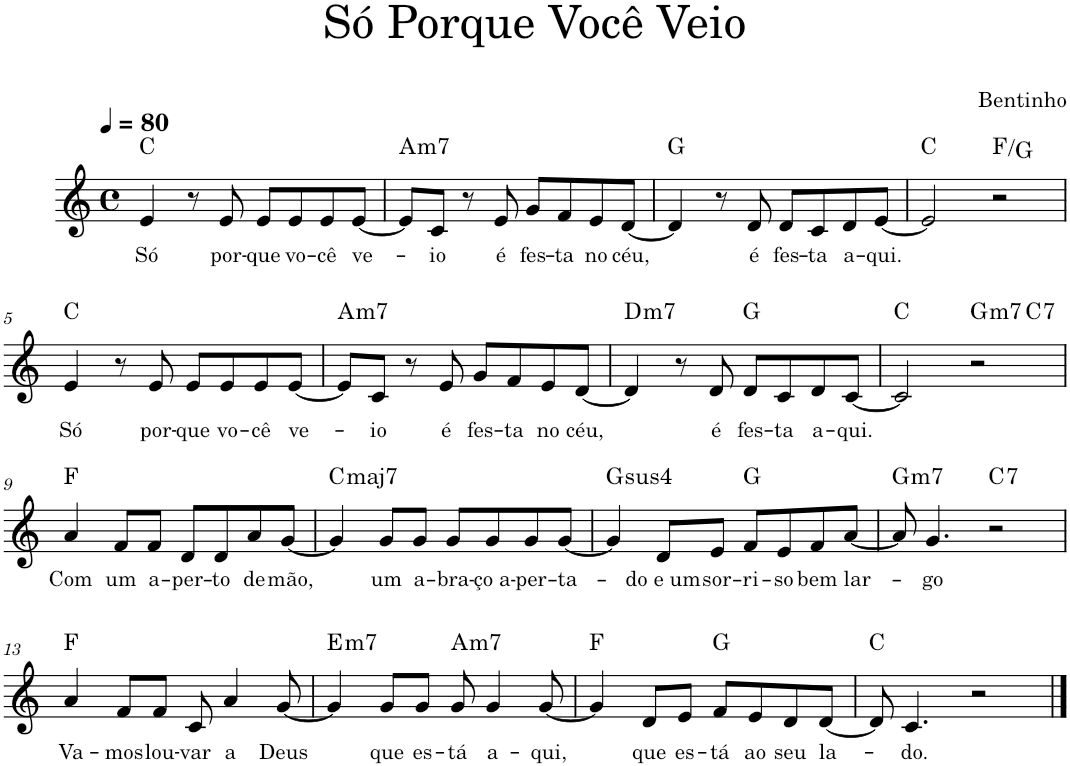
**kern	**text	**harte
*part1	*part1	*part1
*staff1	*staff1	*
*I"Voz	*	*
*I'Vo.	*	*
*clefG2	*	*
*k[]	*	*
*M4/4	*	*
*met(c)	*	*
*MM80	*	*
=1	=1	=1
!	!LO:LY:b	!
4e/	Só	C:maj
8r	.	.
!	!LO:LY:b	!
8e/	por-	.
!	!LO:LY:b	!
8e/L	-que	.
!	!LO:LY:b	!
8e/	vo-	.
!	!LO:LY:b	!
8e/	-cê	.
!	!LO:LY:b	!
[8e/J	ve-	.
=2	=2	=2
!	!	!LO:H:kt=m7
8e/L]	.	A:min7
!	!LO:LY:b	!
8c/J	-io	.
8r	.	.
!	!LO:LY:b	!
8e/	é	.
!	!LO:LY:b	!
8g/L	fes-	.
!	!LO:LY:b	!
8f/	-ta	.
!	!LO:LY:b	!
8e/	no	.
!	!LO:LY:b	!
[8d/J	céu,	.
=3	=3	=3
4d/]	.	G:maj
8r	.	.
!	!LO:LY:b	!
8d/	é	.
!	!LO:LY:b	!
8d/L	fes-	.
!	!LO:LY:b	!
8c/	-ta	.
!	!LO:LY:b	!
8d/	a-	.
!	!LO:LY:b	!
[8e/J	-qui.	.
=4	=4	=4
2e/]	.	C:maj
2r	.	F:maj/2
!!LO:LB:g=z
=5	=5	=5
!	!LO:LY:b	!
4e/	Só	C:maj
8r	.	.
!	!LO:LY:b	!
8e/	por-	.
!	!LO:LY:b	!
8e/L	-que	.
!	!LO:LY:b	!
8e/	vo-	.
!	!LO:LY:b	!
8e/	-cê	.
!	!LO:LY:b	!
[8e/J	ve-	.
=6	=6	=6
!	!	!LO:H:kt=m7
8e/L]	.	A:min7
!	!LO:LY:b	!
8c/J	-io	.
8r	.	.
!	!LO:LY:b	!
8e/	é	.
!	!LO:LY:b	!
8g/L	fes-	.
!	!LO:LY:b	!
8f/	-ta	.
!	!LO:LY:b	!
8e/	no	.
!	!LO:LY:b	!
[8d/J	céu,	.
=7	=7	=7
!	!	!LO:H:kt=m7
4d/]	.	D:min7
8r	.	.
!	!LO:LY:b	!
8d/	é	.
!	!LO:LY:b	!
8d/L	fes-	G:maj
!	!LO:LY:b	!
8c/	-ta	.
!	!LO:LY:b	!
8d/	a-	.
!	!LO:LY:b	!
[8c/J	-qui.	.
=8	=8	=8
*^	*	*
2c/]	2.ryy	.	C:maj
!	!	!	!LO:H:kt=m7
2r	.	.	G:min7
!	!	!	!LO:H:kt=7
.	4ryy	.	C:7
!!LO:LB:g=z	!!
=9	=9	=9	=9
!	!	!LO:LY:b	!
*v	*v	*	*
4a/	Com	F:maj
!	!LO:LY:b	!
8f/L	um	.
!	!LO:LY:b	!
8f/J	a-	.
!	!LO:LY:b	!
8d/L	-per-	.
!	!LO:LY:b	!
8d/	-to	.
!	!LO:LY:b	!
8a/	de	.
!	!LO:LY:b	!
[8g/J	mão,	.
=10	=10	=10
!	!	!LO:H:kt=maj7
4g/]	.	C:maj7
!	!LO:LY:b	!
8g/L	um	.
!	!LO:LY:b	!
8g/J	a-	.
!	!LO:LY:b	!
8g/L	-bra-	.
!	!LO:LY:b	!
8g/	-ço a-	.
!	!LO:LY:b	!
8g/	-per-	.
!	!LO:LY:b	!
[8g/J	-ta-	.
=11	=11	=11
!	!	!LO:H:kt=4
4g/]	.	G:sus4
!	!LO:LY:b	!
8d/L	-do e um	.
!	!LO:LY:b	!
8e/J	sor-	.
!	!LO:LY:b	!
8f/L	-ri-	G:maj
!	!LO:LY:b	!
8e/	-so	.
!	!LO:LY:b	!
8f/	bem	.
!	!LO:LY:b	!
[8a/J	lar-	.
=12	=12	=12
!	!	!LO:H:kt=m7
8a/]	.	G:min7
!	!LO:LY:b	!
4.g/	-go	.
!	!	!LO:H:kt=7
2r	.	C:7
!!LO:LB:g=z
=13	=13	=13
!	!LO:LY:b	!
4a/	Va-	F:maj
!	!LO:LY:b	!
8f/L	-mos	.
!	!LO:LY:b	!
8f/J	lou-	.
!	!LO:LY:b	!
8c/	-var	.
!	!LO:LY:b	!
4a/	a	.
!	!LO:LY:b	!
[8g/	Deus	.
=14	=14	=14
!	!	!LO:H:kt=m7
4g/]	.	E:min7
!	!LO:LY:b	!
8g/L	que	.
!	!LO:LY:b	!
8g/J	es-	.
!	!LO:LY:b	!LO:H:kt=m7
8g/	-tá	A:min7
!	!LO:LY:b	!
4g/	a-	.
!	!LO:LY:b	!
[8g/	-qui,	.
=15	=15	=15
4g/]	.	F:maj
!	!LO:LY:b	!
8d/L	que	.
!	!LO:LY:b	!
8e/J	es-	.
!	!LO:LY:b	!
8f/L	-tá	G:maj
!	!LO:LY:b	!
8e/	ao	.
!	!LO:LY:b	!
8d/	seu	.
!	!LO:LY:b	!
[8d/J	la-	.
=16	=16	=16
8d/]	.	C:maj
!	!LO:LY:b	!
4.c/	-do.	.
2r	.	.
==	==	==
*-	*-	*-
